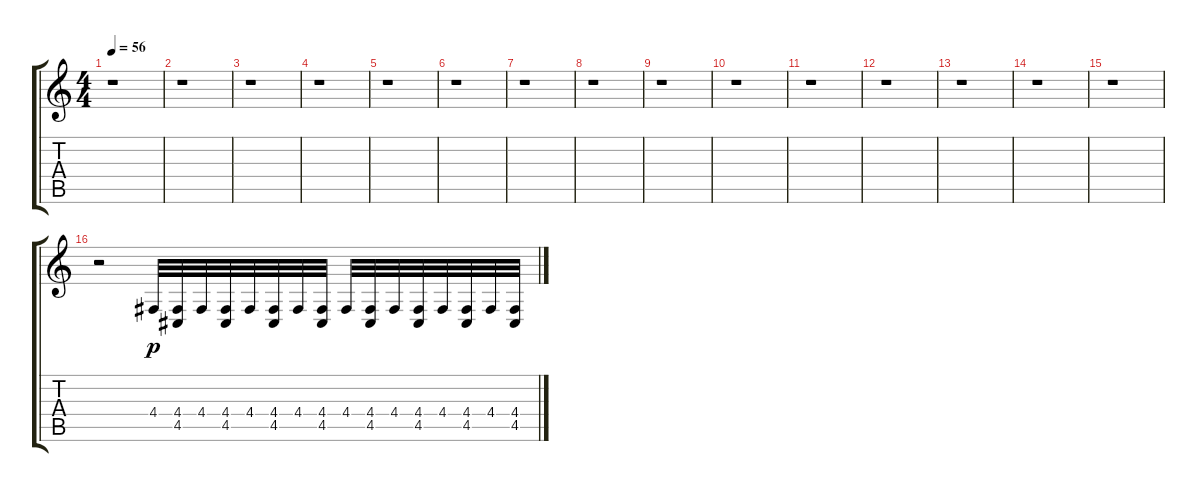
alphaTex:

\track "" {instrument acousticgrandpiano}
\staff {score tabs}
\tuning (E4 B3 G3 D3 A2 E2) {hide}
\ts (4 4)
\tempo 56
\clef g2
\ks c
r.1{dy p instrument acousticgrandpiano} |
r.1 |
r.1 |
r.1 |
r.1 |
r.1 |
r.1 |
r.1 |
r.1 |
r.1 |
r.1 |
r.1 |
r.1 |
r.1 |
r.1 |
r.2 4.4.32 (4.4 4.5).32 4.4.32 (4.4 4.5).32 4.4.32 (4.4 4.5).32 4.4.32 (4.4 4.5).32 4.4.32 (4.4 4.5).32 4.4.32 (4.4 4.5).32 4.4.32 (4.4 4.5).32 4.4.32 (4.4 4.5).32
